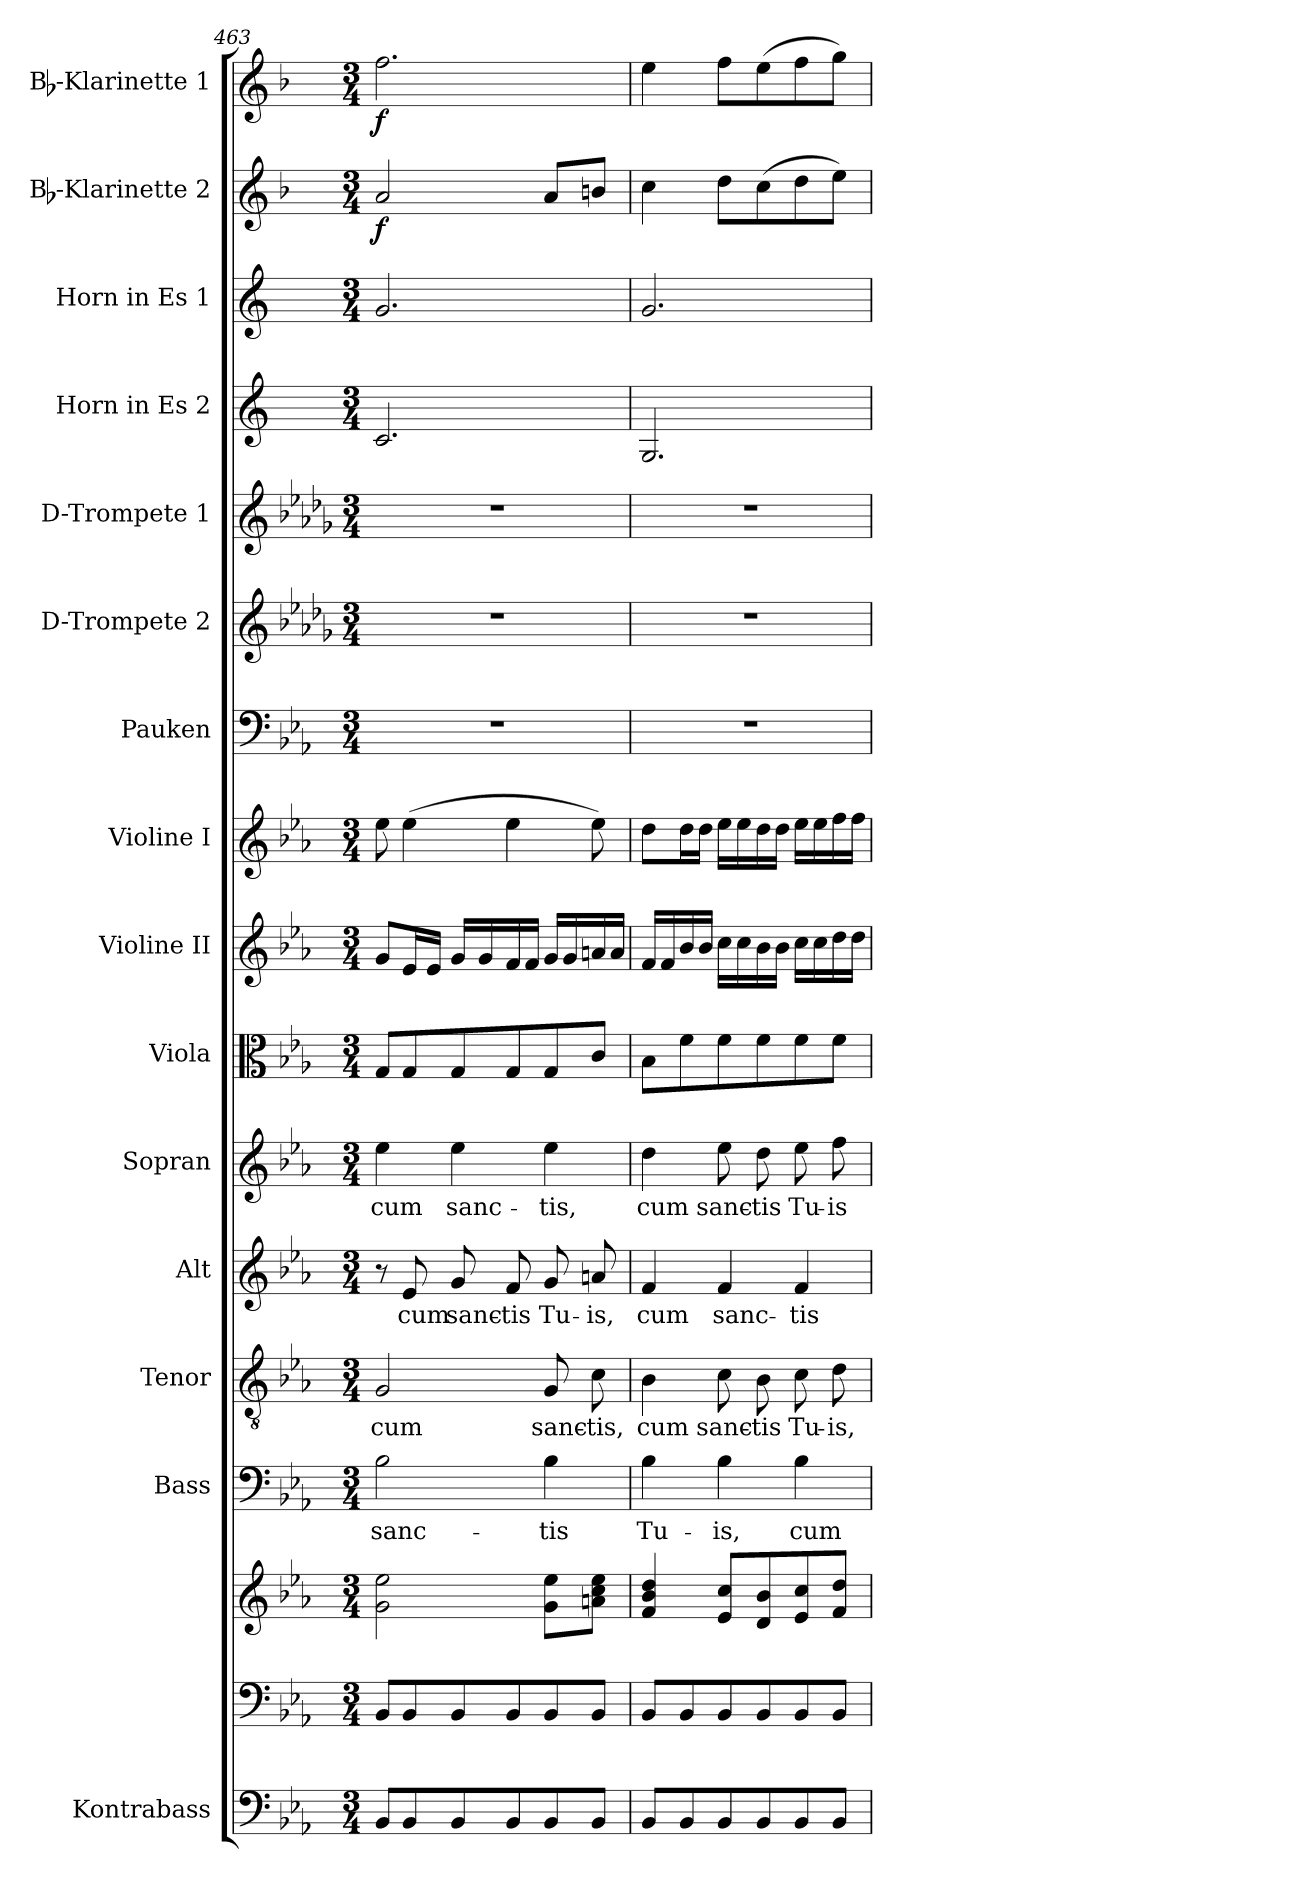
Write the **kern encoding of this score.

**kern	**kern	**kern	**kern	**text	**kern	**text	**kern	**text	**kern	**text	**kern	**kern	**kern	**kern	**kern	**kern	**kern	**kern	**kern	**dynam	**kern	**dynam
*part16	*part15	*part15	*part14	*part14	*part13	*part13	*part12	*part12	*part11	*part11	*part10	*part9	*part8	*part7	*part6	*part5	*part4	*part3	*part2	*part2	*part1	*part1
*staff17	*staff16	*staff15	*staff14	*staff14	*staff13	*staff13	*staff12	*staff12	*staff11	*staff11	*staff10	*staff9	*staff8	*staff7	*staff6	*staff5	*staff4	*staff3	*staff2	*staff2	*staff1	*staff1
*I"Kontrabass	*	*	*I"Bass	*	*I"Tenor	*	*I"Alt	*	*I"Sopran	*	*I"Viola	*I"Violine II	*I"Violine I	*I"Pauken	*I"D-Trompete 2	*I"D-Trompete 1	*I"Horn in Es 2	*I"Horn in Es 1	*I"Bb-Klarinette 2	*	*I"Bb-Klarinette 1	*
*I'Kb.	*	*	*I'B.	*	*I'T.	*	*I'A.	*	*I'S.	*	*I'Vla.	*I'Vl. II	*I'Vl. I	*I'Pk.	*I'D Trp. 2	*I'D Trp. 1	*	*	*I'Bb Kl. 2	*	*I'Bb Kl. 1	*
*clefF4	*clefF4	*clefG2	*clefF4	*	*clefGv2	*	*clefG2	*	*clefG2	*	*clefC3	*clefG2	*clefG2	*clefF4	*clefG2	*clefG2	*clefG2	*clefG2	*clefG2	*	*clefG2	*
*ITrd7c12	*	*	*	*	*	*	*	*	*	*	*	*	*	*	*ITrd-1c-2	*ITrd-1c-2	*ITrd5c9	*ITrd5c9	*ITrd1c2	*	*ITrd1c2	*
*k[b-e-a-]	*k[b-e-a-]	*k[b-e-a-]	*k[b-e-a-]	*	*k[b-e-a-]	*	*k[b-e-a-]	*	*k[b-e-a-]	*	*k[b-e-a-]	*k[b-e-a-]	*k[b-e-a-]	*k[b-e-a-]	*k[b-e-a-]	*k[b-e-a-]	*k[b-e-a-]	*k[b-e-a-]	*k[b-e-a-]	*	*k[b-e-a-]	*
*E-:	*E-:	*E-:	*E-:	*	*E-:	*	*E-:	*	*E-:	*	*E-:	*E-:	*E-:	*E-:	*E-:	*E-:	*E-:	*E-:	*E-:	*	*E-:	*
*M3/4	*M3/4	*M3/4	*M3/4	*	*M3/4	*	*M3/4	*	*M3/4	*	*M3/4	*M3/4	*M3/4	*M3/4	*M3/4	*M3/4	*M3/4	*M3/4	*M3/4	*	*M3/4	*
=463	=463	=463	=463	=463	=463	=463	=463	=463	=463	=463	=463	=463	=463	=463	=463	=463	=463	=463	=463	=463	=463	=463
!	!	!	!	!LO:LY:b	!	!LO:LY:b	!	!	!	!LO:LY:b	!	!	!	!	!	!	!	!	!	!LO:DY:b	!	!LO:DY:b
8BBB-/L	8BB-/L	2g\ 2ee-\	2B-\	sanc-	2G/	cum	8r	.	4ee-\	cum	8G/L	8g/L	8ee-\	2.r	2.r	2.r	2.E-/	2.B-/	2g/	f	2.ee-\	f
!	!	!	!	!	!	!	!	!LO:LY:b	!	!	!	!	!	!	!	!	!	!	!	!	!	!
8BBB-/	8BB-/	.	.	.	.	.	8e-/	cum	.	.	8G/	16e-/L	(>4ee-\	.	.	.	.	.	.	.	.	.
.	.	.	.	.	.	.	.	.	.	.	.	16e-/JJ	.	.	.	.	.	.	.	.	.	.
!	!	!	!	!	!	!	!	!LO:LY:b	!	!LO:LY:b	!	!	!	!	!	!	!	!	!	!	!	!
8BBB-/	8BB-/	.	.	.	.	.	8g/	sanc-	4ee-\	sanc-	8G/	16g/LL	.	.	.	.	.	.	.	.	.	.
.	.	.	.	.	.	.	.	.	.	.	.	16g/	.	.	.	.	.	.	.	.	.	.
!	!	!	!	!	!	!	!	!LO:LY:b	!	!	!	!	!	!	!	!	!	!	!	!	!	!
8BBB-/	8BB-/	.	.	.	.	.	8f/	-tis	.	.	8G/	16f/	4ee-\	.	.	.	.	.	.	.	.	.
.	.	.	.	.	.	.	.	.	.	.	.	16f/JJ	.	.	.	.	.	.	.	.	.	.
!	!	!	!	!LO:LY:b	!	!LO:LY:b	!	!LO:LY:b	!	!LO:LY:b	!	!	!	!	!	!	!	!	!	!	!	!
8BBB-/	8BB-/	8g\ 8ee-\L	4B-\	-tis	8G/	sanc-	8g/	Tu-	4ee-\	-tis,	8G/	16g/LL	.	.	.	.	.	.	8g/L	.	.	.
.	.	.	.	.	.	.	.	.	.	.	.	16g/	.	.	.	.	.	.	.	.	.	.
!	!	!	!	!	!	!LO:LY:b	!	!LO:LY:b	!	!	!	!	!	!	!	!	!	!	!	!	!	!
8BBB-/J	8BB-/J	8an\ 8cc\ 8ee-\J	.	.	8c\	-tis,	8an/	-is,	.	.	8c/J	16an/	8ee-\)	.	.	.	.	.	8an/J	.	.	.
.	.	.	.	.	.	.	.	.	.	.	.	16a/JJ	.	.	.	.	.	.	.	.	.	.
=464	=464	=464	=464	=464	=464	=464	=464	=464	=464	=464	=464	=464	=464	=464	=464	=464	=464	=464	=464	=464	=464	=464
!	!	!	!	!LO:LY:b	!	!LO:LY:b	!	!LO:LY:b	!	!LO:LY:b	!	!	!	!	!	!	!	!	!	!	!	!
8BBB-/L	8BB-/L	4f/ 4b-/ 4dd/	4B-\	Tu-	4B-\	cum	4f/	cum	4dd\	cum	8B-\L	16f/LL	8dd\L	2.r	2.r	2.r	2.BB-/	2.B-/	4b-\	.	4dd\	.
.	.	.	.	.	.	.	.	.	.	.	.	16f/	.	.	.	.	.	.	.	.	.	.
8BBB-/	8BB-/	.	.	.	.	.	.	.	.	.	8f\	16b-/	16dd\L	.	.	.	.	.	.	.	.	.
.	.	.	.	.	.	.	.	.	.	.	.	16b-/JJ	16dd\JJ	.	.	.	.	.	.	.	.	.
!	!	!	!	!LO:LY:b	!	!LO:LY:b	!	!LO:LY:b	!	!LO:LY:b	!	!	!	!	!	!	!	!	!	!	!	!
8BBB-/	8BB-/	8e-/ 8cc/L	4B-\	-is,	8c\	sanc-	4f/	sanc-	8ee-\	sanc-	8f\	16cc\LL	16ee-\LL	.	.	.	.	.	8cc\L	.	8ee-\L	.
.	.	.	.	.	.	.	.	.	.	.	.	16cc\	16ee-\	.	.	.	.	.	.	.	.	.
!	!	!	!	!	!	!LO:LY:b	!	!	!	!LO:LY:b	!	!	!	!	!	!	!	!	!	!	!	!
8BBB-/	8BB-/	8d/ 8b-/	.	.	8B-\	-tis	.	.	8dd\	-tis	8f\	16b-\	16dd\	.	.	.	.	.	(>8b-\	.	(>8dd\	.
.	.	.	.	.	.	.	.	.	.	.	.	16b-\JJ	16dd\JJ	.	.	.	.	.	.	.	.	.
!	!	!	!	!LO:LY:b	!	!LO:LY:b	!	!LO:LY:b	!	!LO:LY:b	!	!	!	!	!	!	!	!	!	!	!	!
8BBB-/	8BB-/	8e-/ 8cc/	4B-\	cum	8c\	Tu-	4f/	-tis	8ee-\	Tu-	8f\	16cc\LL	16ee-\LL	.	.	.	.	.	8cc\	.	8ee-\	.
.	.	.	.	.	.	.	.	.	.	.	.	16cc\	16ee-\	.	.	.	.	.	.	.	.	.
!	!	!	!	!	!	!LO:LY:b	!	!	!	!LO:LY:b	!	!	!	!	!	!	!	!	!	!	!	!
8BBB-/J	8BB-/J	8f/ 8dd/J	.	.	8d\	-is,	.	.	8ff\	-is	8f\J	16dd\	16ff\	.	.	.	.	.	8dd\J)	.	8ff\J)	.
.	.	.	.	.	.	.	.	.	.	.	.	16dd\JJ	16ff\JJ	.	.	.	.	.	.	.	.	.
=	=	=	=	=	=	=	=	=	=	=	=	=	=	=	=	=	=	=	=	=	=	=
*-	*-	*-	*-	*-	*-	*-	*-	*-	*-	*-	*-	*-	*-	*-	*-	*-	*-	*-	*-	*-	*-	*-
